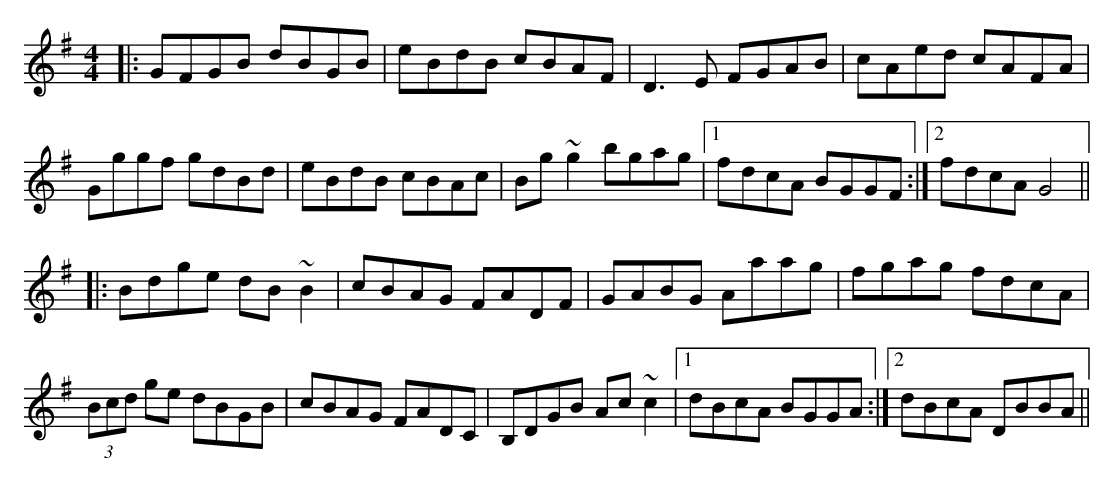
X:1
M:4/4
K:G
|:GFGB dBGB|eBdB cBAF|D3E FGAB|cAed cAFA|
Gggf gdBd|eBdB cBAc|Bg~g2 bgag|1 fdcA BGGF:|2 fdcA G4||
|:Bdge dB~B2|cBAG FADF|GABG Aaag|fgag fdcA|
(3Bcd ge dBGB|cBAG FADC|B,DGB Ac~c2|1 dBcA BGGA:|2 dBcA DBBA||
